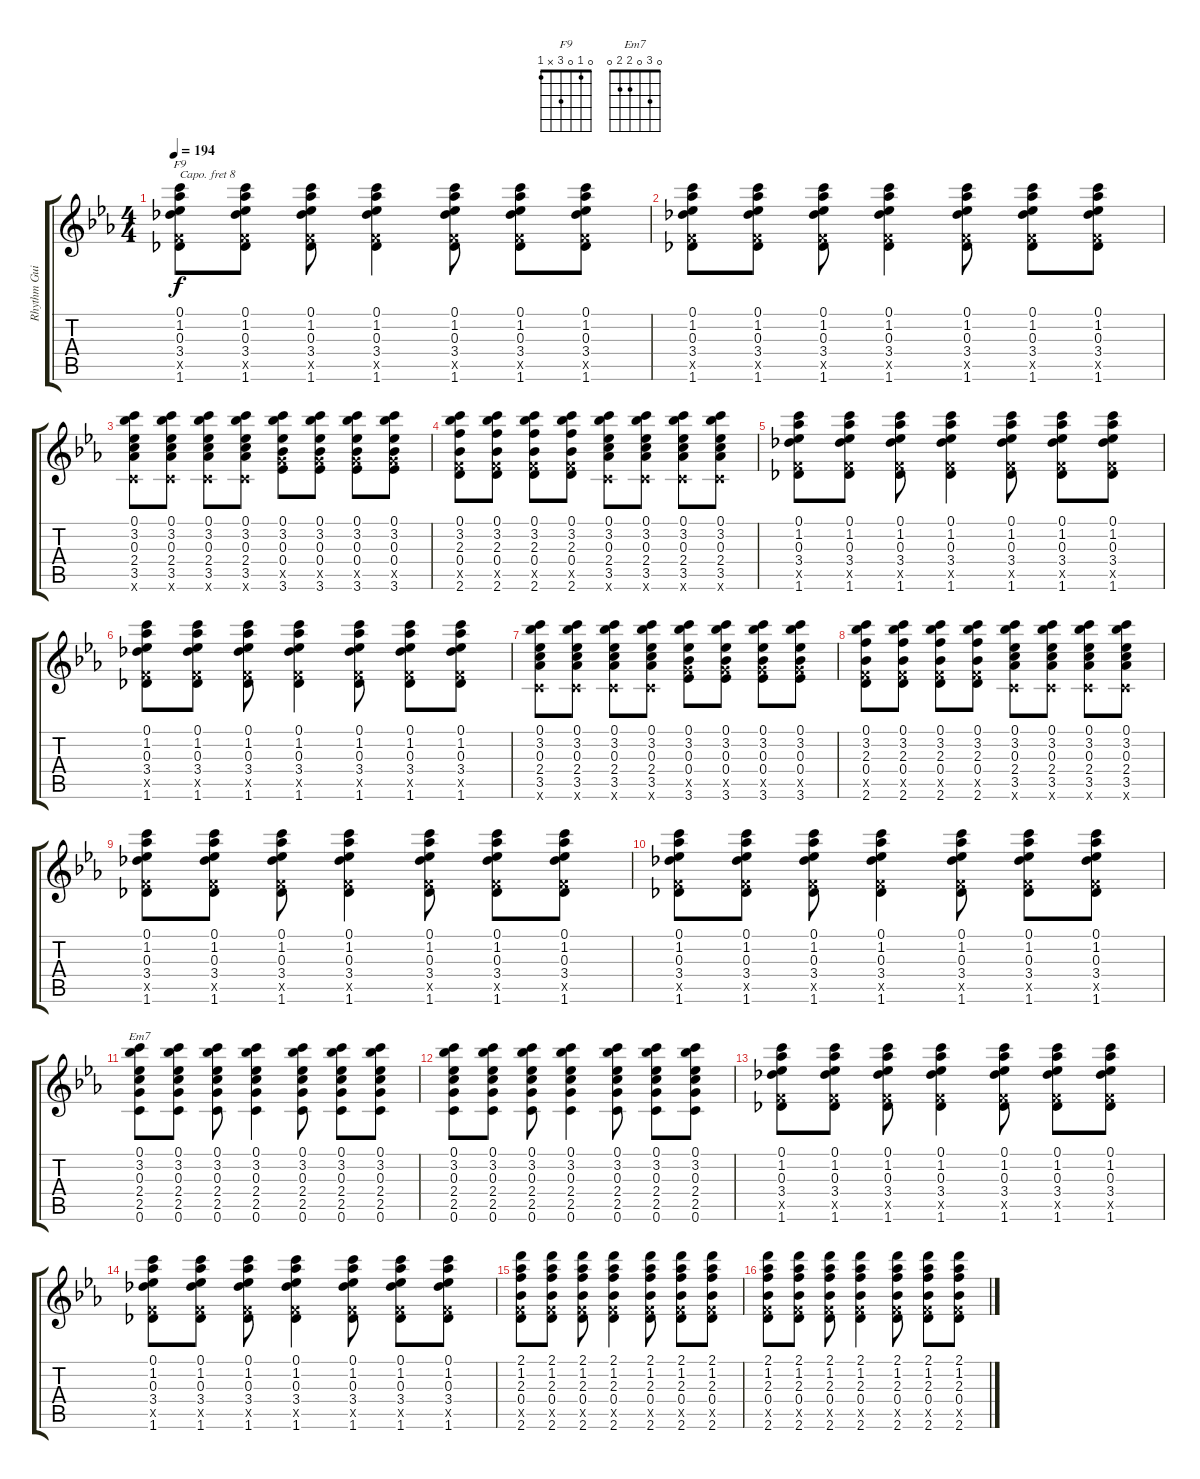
\track ("Rhythm Guitar" "Rhythm Gui") {instrument acousticguitarsteel}
\staff {score tabs}
\capo 8
\tuning (E4 B3 G3 D3 A2 E2) {hide}
\chord ("F9" 0 1 0 3 x 1)
\chord ("Em7" 0 3 0 2 2 0)
\ts (4 4)
\tempo 194
\clef g2
\ks eb
(0.1 1.2 0.3 3.4 0.5{x} 1.6).8{ch "F9" dy f} (0.1 1.2 0.3 3.4 0.5{x} 1.6).8 (0.1 1.2 0.3 3.4 0.5{x} 1.6).8 (0.1 1.2 0.3 3.4 0.5{x} 1.6).4 (0.1 1.2 0.3 3.4 0.5{x} 1.6).8 (0.1 1.2 0.3 3.4 0.5{x} 1.6).8 (0.1 1.2 0.3 3.4 0.5{x} 1.6).8 |
(0.1 1.2 0.3 3.4 0.5{x} 1.6).8 (0.1 1.2 0.3 3.4 0.5{x} 1.6).8 (0.1 1.2 0.3 3.4 0.5{x} 1.6).8 (0.1 1.2 0.3 3.4 0.5{x} 1.6).4 (0.1 1.2 0.3 3.4 0.5{x} 1.6).8 (0.1 1.2 0.3 3.4 0.5{x} 1.6).8 (0.1 1.2 0.3 3.4 0.5{x} 1.6).8 |
(0.1 3.2 0.3 2.4 3.5 0.6{x}).8 (0.1 3.2 0.3 2.4 3.5 0.6{x}).8 (0.1 3.2 0.3 2.4 3.5 0.6{x}).8 (0.1 3.2 0.3 2.4 3.5 0.6{x}).8 (0.1 3.2 0.3 0.4 2.5{x} 3.6).8 (0.1 3.2 0.3 0.4 2.5{x} 3.6).8 (0.1 3.2 0.3 0.4 2.5{x} 3.6).8 (0.1 3.2 0.3 0.4 2.5{x} 3.6).8 |
(0.1 3.2 2.3 0.4 0.5{x} 2.6).8 (0.1 3.2 2.3 0.4 0.5{x} 2.6).8 (0.1 3.2 2.3 0.4 0.5{x} 2.6).8 (0.1 3.2 2.3 0.4 0.5{x} 2.6).8 (0.1 3.2 0.3 2.4 3.5 0.6{x}).8 (0.1 3.2 0.3 2.4 3.5 0.6{x}).8 (0.1 3.2 0.3 2.4 3.5 0.6{x}).8 (0.1 3.2 0.3 2.4 3.5 0.6{x}).8 |
(0.1 1.2 0.3 3.4 0.5{x} 1.6).8 (0.1 1.2 0.3 3.4 0.5{x} 1.6).8 (0.1 1.2 0.3 3.4 0.5{x} 1.6).8 (0.1 1.2 0.3 3.4 0.5{x} 1.6).4 (0.1 1.2 0.3 3.4 0.5{x} 1.6).8 (0.1 1.2 0.3 3.4 0.5{x} 1.6).8 (0.1 1.2 0.3 3.4 0.5{x} 1.6).8 |
(0.1 1.2 0.3 3.4 0.5{x} 1.6).8 (0.1 1.2 0.3 3.4 0.5{x} 1.6).8 (0.1 1.2 0.3 3.4 0.5{x} 1.6).8 (0.1 1.2 0.3 3.4 0.5{x} 1.6).4 (0.1 1.2 0.3 3.4 0.5{x} 1.6).8 (0.1 1.2 0.3 3.4 0.5{x} 1.6).8 (0.1 1.2 0.3 3.4 0.5{x} 1.6).8 |
(0.1 3.2 0.3 2.4 3.5 0.6{x}).8 (0.1 3.2 0.3 2.4 3.5 0.6{x}).8 (0.1 3.2 0.3 2.4 3.5 0.6{x}).8 (0.1 3.2 0.3 2.4 3.5 0.6{x}).8 (0.1 3.2 0.3 0.4 2.5{x} 3.6).8 (0.1 3.2 0.3 0.4 2.5{x} 3.6).8 (0.1 3.2 0.3 0.4 2.5{x} 3.6).8 (0.1 3.2 0.3 0.4 2.5{x} 3.6).8 |
(0.1 3.2 2.3 0.4 0.5{x} 2.6).8 (0.1 3.2 2.3 0.4 0.5{x} 2.6).8 (0.1 3.2 2.3 0.4 0.5{x} 2.6).8 (0.1 3.2 2.3 0.4 0.5{x} 2.6).8 (0.1 3.2 0.3 2.4 3.5 0.6{x}).8 (0.1 3.2 0.3 2.4 3.5 0.6{x}).8 (0.1 3.2 0.3 2.4 3.5 0.6{x}).8 (0.1 3.2 0.3 2.4 3.5 0.6{x}).8 |
(0.1 1.2 0.3 3.4 0.5{x} 1.6).8 (0.1 1.2 0.3 3.4 0.5{x} 1.6).8 (0.1 1.2 0.3 3.4 0.5{x} 1.6).8 (0.1 1.2 0.3 3.4 0.5{x} 1.6).4 (0.1 1.2 0.3 3.4 0.5{x} 1.6).8 (0.1 1.2 0.3 3.4 0.5{x} 1.6).8 (0.1 1.2 0.3 3.4 0.5{x} 1.6).8 |
(0.1 1.2 0.3 3.4 0.5{x} 1.6).8 (0.1 1.2 0.3 3.4 0.5{x} 1.6).8 (0.1 1.2 0.3 3.4 0.5{x} 1.6).8 (0.1 1.2 0.3 3.4 0.5{x} 1.6).4 (0.1 1.2 0.3 3.4 0.5{x} 1.6).8 (0.1 1.2 0.3 3.4 0.5{x} 1.6).8 (0.1 1.2 0.3 3.4 0.5{x} 1.6).8 |
(0.1 3.2 0.3 2.4 2.5 0.6).8{ch "Em7"} (0.1 3.2 0.3 2.4 2.5 0.6).8 (0.1 3.2 0.3 2.4 2.5 0.6).8 (0.1 3.2 0.3 2.4 2.5 0.6).4 (0.1 3.2 0.3 2.4 2.5 0.6).8 (0.1 3.2 0.3 2.4 2.5 0.6).8 (0.1 3.2 0.3 2.4 2.5 0.6).8 |
(0.1 3.2 0.3 2.4 2.5 0.6).8 (0.1 3.2 0.3 2.4 2.5 0.6).8 (0.1 3.2 0.3 2.4 2.5 0.6).8 (0.1 3.2 0.3 2.4 2.5 0.6).4 (0.1 3.2 0.3 2.4 2.5 0.6).8 (0.1 3.2 0.3 2.4 2.5 0.6).8 (0.1 3.2 0.3 2.4 2.5 0.6).8 |
(0.1 1.2 0.3 3.4 0.5{x} 1.6).8 (0.1 1.2 0.3 3.4 0.5{x} 1.6).8 (0.1 1.2 0.3 3.4 0.5{x} 1.6).8 (0.1 1.2 0.3 3.4 0.5{x} 1.6).4 (0.1 1.2 0.3 3.4 0.5{x} 1.6).8 (0.1 1.2 0.3 3.4 0.5{x} 1.6).8 (0.1 1.2 0.3 3.4 0.5{x} 1.6).8 |
(0.1 1.2 0.3 3.4 0.5{x} 1.6).8 (0.1 1.2 0.3 3.4 0.5{x} 1.6).8 (0.1 1.2 0.3 3.4 0.5{x} 1.6).8 (0.1 1.2 0.3 3.4 0.5{x} 1.6).4 (0.1 1.2 0.3 3.4 0.5{x} 1.6).8 (0.1 1.2 0.3 3.4 0.5{x} 1.6).8 (0.1 1.2 0.3 3.4 0.5{x} 1.6).8 |
(2.1 1.2 2.3 0.4 0.5{x} 2.6).8 (2.1 1.2 2.3 0.4 0.5{x} 2.6).8 (2.1 1.2 2.3 0.4 0.5{x} 2.6).8 (2.1 1.2 2.3 0.4 0.5{x} 2.6).4 (2.1 1.2 2.3 0.4 0.5{x} 2.6).8 (2.1 1.2 2.3 0.4 0.5{x} 2.6).8 (2.1 1.2 2.3 0.4 0.5{x} 2.6).8 |
(2.1 1.2 2.3 0.4 0.5{x} 2.6).8 (2.1 1.2 2.3 0.4 0.5{x} 2.6).8 (2.1 1.2 2.3 0.4 0.5{x} 2.6).8 (2.1 1.2 2.3 0.4 0.5{x} 2.6).4 (2.1 1.2 2.3 0.4 0.5{x} 2.6).8 (2.1 1.2 2.3 0.4 0.5{x} 2.6).8 (2.1 1.2 2.3 0.4 0.5{x} 2.6).8
